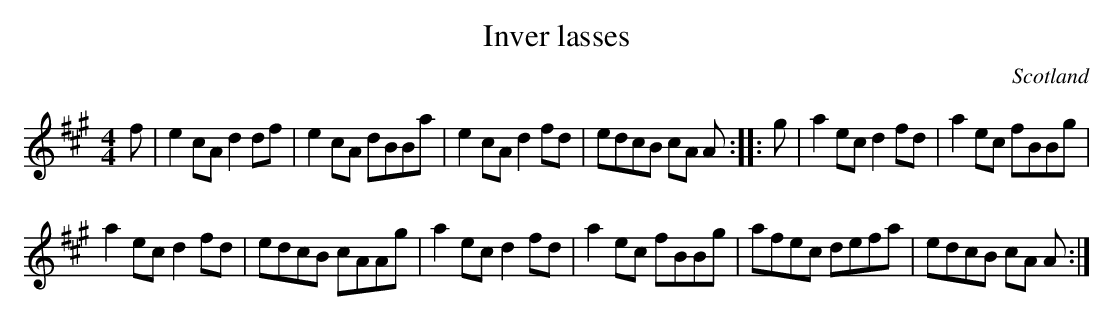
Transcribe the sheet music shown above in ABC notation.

X:1
T:Inver lasses
M:4/4
O:Scotland
K:A major
f|\
e2cA d2df|e2cA dBBa|e2cA d2fd|edcB cA A::\
g|\
a2ec d2fd|a2ec fBBg|
a2ec d2fd|edcB cAAg|\
a2ec d2fd|a2ec fBBg|afec defa|edcB cA A:|
